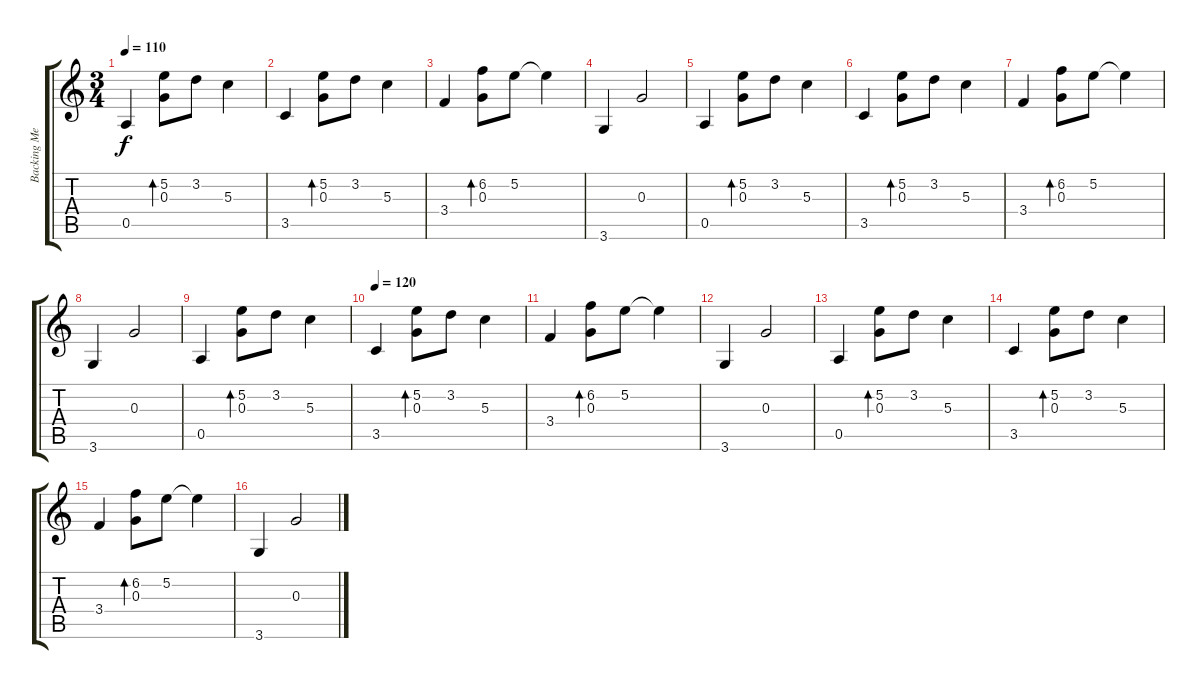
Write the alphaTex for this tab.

\track ("Backing Melody" "Backing Me") {instrument electricguitarjazz}
\staff {score tabs}
\tuning (E4 B3 G3 D3 A2 E2) {hide}
\ts (3 4)
\tempo 110
\clef g2
\ks c
0.5.4{dy f} (5.2 0.3).8{bd 480} 3.2.8 5.3.4 |
3.5.4 (5.2 0.3).8{bd 480} 3.2.8 5.3.4 |
3.4.4 (6.2 0.3).8{bd 480} 5.2.8 5.2{t}.4 |
3.6.4 0.3.2 |
0.5.4 (5.2 0.3).8{bd 480} 3.2.8 5.3.4 |
3.5.4 (5.2 0.3).8{bd 480} 3.2.8 5.3.4 |
3.4.4 (6.2 0.3).8{bd 480} 5.2.8 5.2{t}.4 |
3.6.4 0.3.2 |
0.5.4 (5.2 0.3).8{bd 480} 3.2.8 5.3.4 |
\tempo 120
3.5.4 (5.2 0.3).8{bd 480} 3.2.8 5.3.4 |
3.4.4 (6.2 0.3).8{bd 480} 5.2.8 5.2{t}.4 |
3.6.4 0.3.2 |
0.5.4 (5.2 0.3).8{bd 480} 3.2.8 5.3.4 |
3.5.4 (5.2 0.3).8{bd 480} 3.2.8 5.3.4 |
3.4.4 (6.2 0.3).8{bd 480} 5.2.8 5.2{t}.4 |
3.6.4 0.3.2
